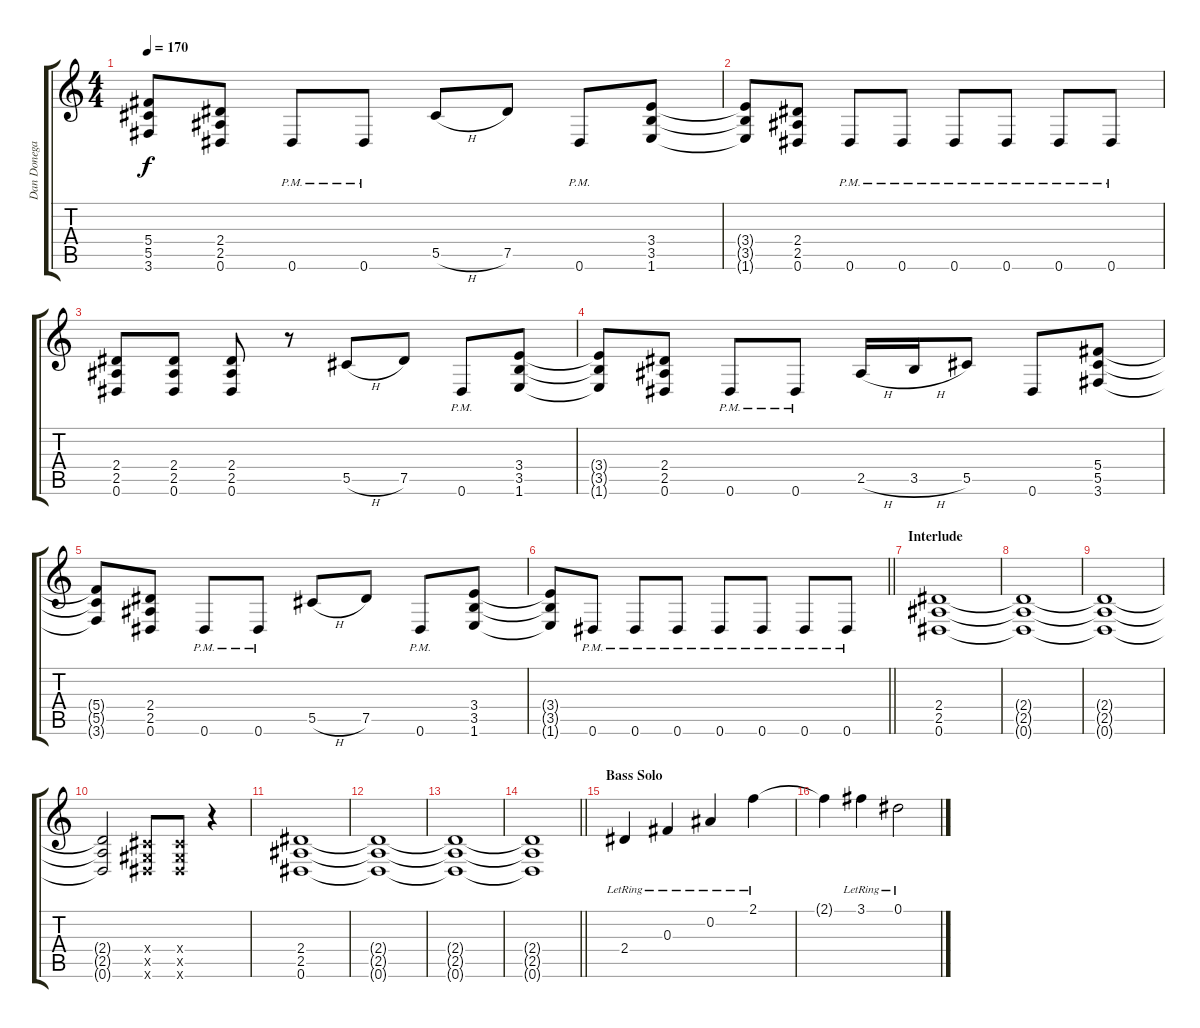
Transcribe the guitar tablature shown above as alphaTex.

\track ("Dan Donegan" "Dan Donega") {instrument overdrivenguitar}
\staff {score tabs}
\tuning (Eb4 Bb3 Gb3 Db3 Ab2 Eb2) {hide}
\ts (4 4)
\tempo 170
\clef g2
\ks c
(5.4{t} 5.5{t} 3.6{t}).8{dy f} (2.4 2.5 0.6).8 0.6{pm}.8 0.6{pm}.8 5.5{h}.8 7.5.8 0.6{pm}.8 (3.4 3.5 1.6).8 |
(3.4{t} 3.5{t} 1.6{t}).8 (2.4 2.5 0.6).8 0.6{pm}.8 0.6{pm}.8 0.6{pm}.8 0.6{pm}.8 0.6{pm}.8 0.6{pm}.8 |
(2.4 2.5 0.6).8 (2.4 2.5 0.6).8 (2.4 2.5 0.6).8 r.8 5.5{h}.8 7.5.8 0.6{pm}.8 (3.4 3.5 1.6).8 |
(3.4{t} 3.5{t} 1.6{t}).8 (2.4 2.5 0.6).8 0.6{pm}.8 0.6{pm}.8 2.5{h}.16 3.5{h}.16 5.5.8 0.6.8 (5.4 5.5 3.6).8 |
(5.4{t} 5.5{t} 3.6{t}).8 (2.4 2.5 0.6).8 0.6{pm}.8 0.6{pm}.8 5.5{h}.8 7.5.8 0.6{pm}.8 (3.4 3.5 1.6).8 |
\barLineRight lightlight
(3.4{t} 3.5{t} 1.6{t}).8 0.6{pm}.8 0.6{pm}.8 0.6{pm}.8 0.6{pm}.8 0.6{pm}.8 0.6{pm}.8 0.6{pm}.8 |
\section ("" "Interlude")
(2.4 2.5 0.6).1 |
(2.4{t} 2.5{t} 0.6{t}).1 |
(2.4{t} 2.5{t} 0.6{t}).1 |
(2.4{t} 2.5{t} 0.6{t}).2 (0.4{x} 0.5{x} 0.6{x}).8 (0.4{x} 0.5{x} 0.6{x}).8 r.4 |
(2.4 2.5 0.6).1 |
(2.4{t} 2.5{t} 0.6{t}).1 |
(2.4{t} 2.5{t} 0.6{t}).1 |
\barLineRight lightlight
(2.4{t} 2.5{t} 0.6{t}).1 |
\section ("" "Bass Solo")
2.4{lr}.4{instrument overdrivenguitar} 0.3{lr}.4 0.2{lr}.4 2.1{lr}.4 |
2.1{t}.4 3.1{lr}.4 0.1{lr}.2
